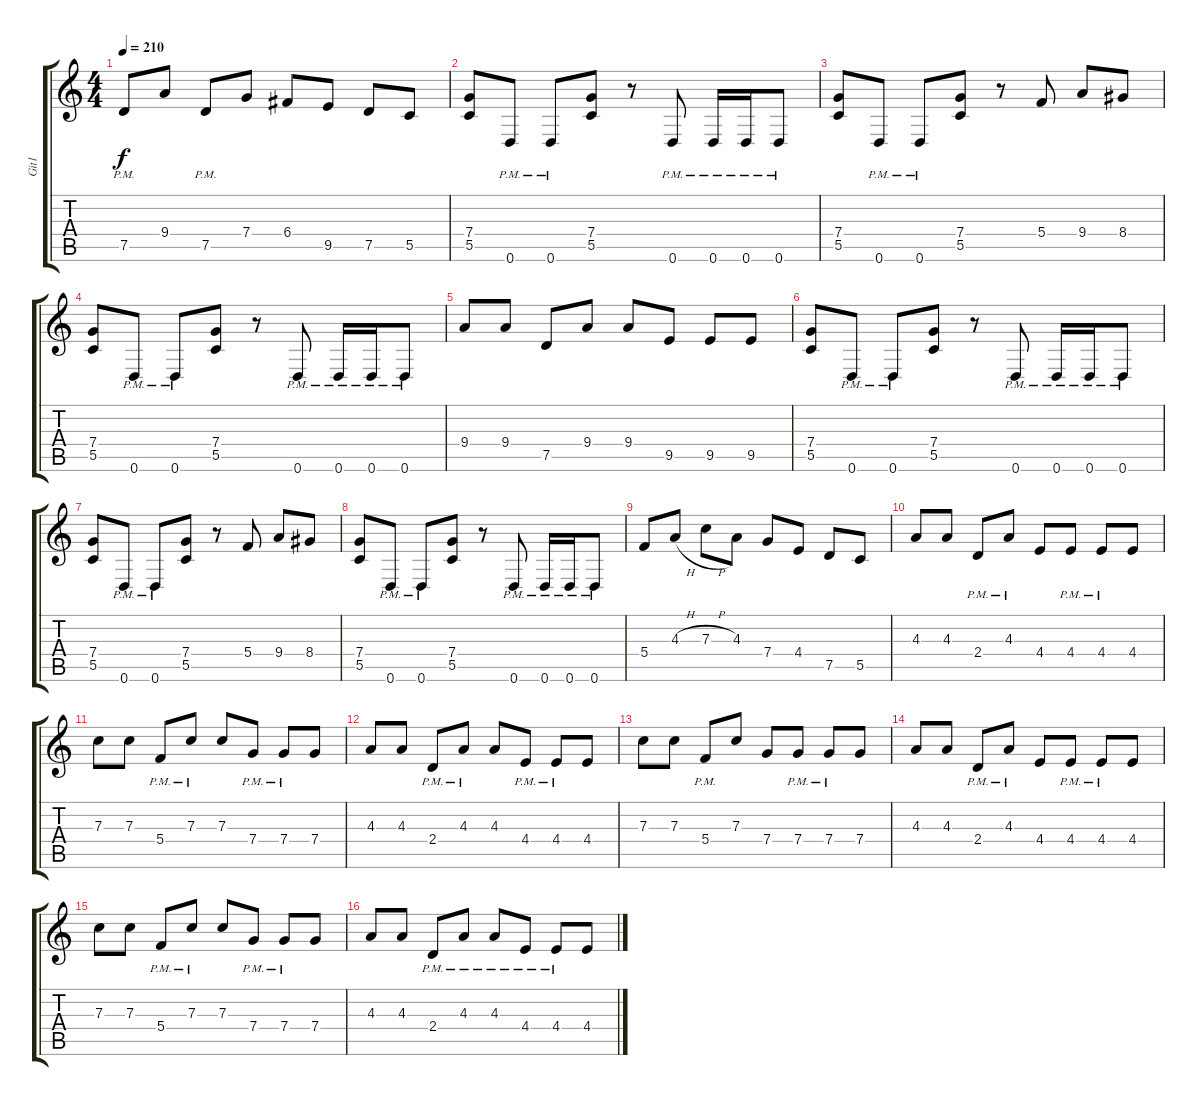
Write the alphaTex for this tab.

\track ("Git1" "Git1") {instrument distortionguitar}
\staff {score tabs}
\tuning (D4 A3 F3 C3 G2 D2) {hide}
\ts (4 4)
\tempo 210
\clef g2
\ks c
7.5{pm}.8{dy f} 9.4.8 7.5{pm}.8 7.4.8 6.4.8 9.5.8 7.5.8 5.5.8 |
(7.4 5.5).8 0.6{pm}.8 0.6{pm}.8 (7.4 5.5).8 r.8 0.6{pm}.8 0.6{pm}.16 0.6{pm}.16 0.6{pm}.8 |
(7.4 5.5).8 0.6{pm}.8 0.6{pm}.8 (7.4 5.5).8 r.8 5.4.8 9.4.8 8.4.8 |
(7.4 5.5).8 0.6{pm}.8 0.6{pm}.8 (7.4 5.5).8 r.8 0.6{pm}.8 0.6{pm}.16 0.6{pm}.16 0.6{pm}.8 |
9.4.8 9.4.8 7.5.8 9.4.8 9.4.8 9.5.8 9.5.8 9.5.8 |
(7.4 5.5).8 0.6{pm}.8 0.6{pm}.8 (7.4 5.5).8 r.8 0.6{pm}.8 0.6{pm}.16 0.6{pm}.16 0.6{pm}.8 |
(7.4 5.5).8 0.6{pm}.8 0.6{pm}.8 (7.4 5.5).8 r.8 5.4.8 9.4.8 8.4.8 |
(7.4 5.5).8 0.6{pm}.8 0.6{pm}.8 (7.4 5.5).8 r.8 0.6{pm}.8 0.6{pm}.16 0.6{pm}.16 0.6{pm}.8 |
5.4.8 4.3{h}.8 7.3{h}.8 4.3.8 7.4.8 4.4.8 7.5.8 5.5.8 |
4.3.8 4.3.8 2.4{pm}.8 4.3{pm}.8 4.4.8 4.4{pm}.8 4.4{pm}.8 4.4.8 |
7.3.8 7.3.8 5.4{pm}.8 7.3{pm}.8 7.3.8 7.4{pm}.8 7.4{pm}.8 7.4.8 |
4.3.8 4.3.8 2.4{pm}.8 4.3{pm}.8 4.3.8 4.4{pm}.8 4.4{pm}.8 4.4.8 |
7.3.8 7.3.8 5.4{pm}.8 7.3.8 7.4.8 7.4{pm}.8 7.4{pm}.8 7.4.8 |
4.3.8 4.3.8 2.4{pm}.8 4.3{pm}.8 4.4.8 4.4{pm}.8 4.4{pm}.8 4.4.8 |
7.3.8 7.3.8 5.4{pm}.8 7.3{pm}.8 7.3.8 7.4{pm}.8 7.4{pm}.8 7.4.8 |
4.3.8 4.3.8 2.4{pm}.8 4.3{pm}.8 4.3{pm}.8 4.4{pm}.8 4.4{pm}.8 4.4.8
